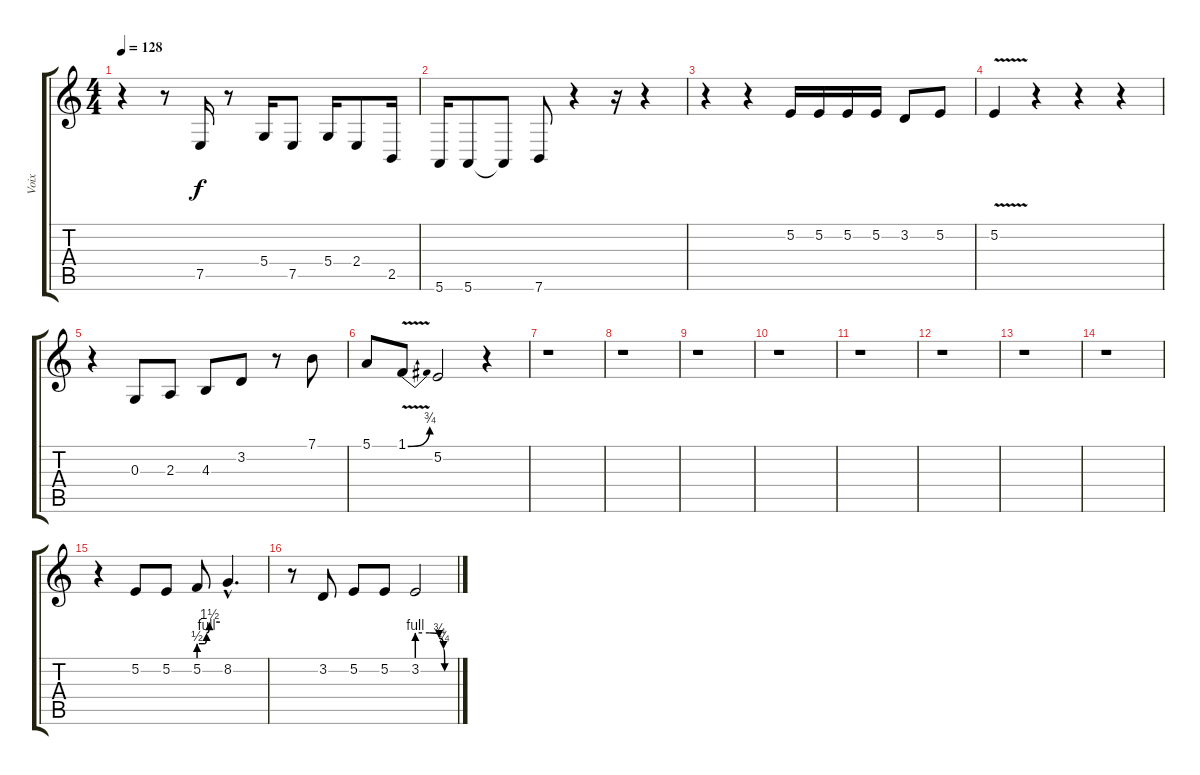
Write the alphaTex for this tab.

\track ("Voix" "Voix") {instrument reedorgan}
\staff {score tabs}
\tuning (E4 B3 G3 D3 A2 E2) {hide}
\ts (4 4)
\tempo 128
\clef g2
\ks c
r.4{dy f} r.8 7.5.16 r.8 5.4.16 7.5.8 5.4.16 2.4.8 2.5.16 |
5.6.16 5.6.8 5.6{t}.8 7.6.8 r.4 r.16 r.4 |
r.4 r.4 5.2.16 5.2.16 5.2.16 5.2.16 3.2.8 5.2.8 |
5.2{v}.4 r.4 r.4 r.4 |
r.4 0.3.8 2.3.8 4.3.8 3.2.8 r.8 7.1.8 |
5.1.8 1.1{be (bend 0 0 60 3) v}.8 5.2.2 r.4 |
r.1 |
r.1 |
r.1 |
r.1 |
r.1 |
r.1 |
r.1 |
r.1 |
r.4 5.2.8 5.2.8 5.2{be (custom 0 2 15 2 22 4 30 6 60 6)}.8 8.2{hac}.4{d} |
r.8 3.2.8 5.2.8 5.2.8 3.2{be (custom 0 4 20 4 36 3 43 1 45 0 60 0)}.2
